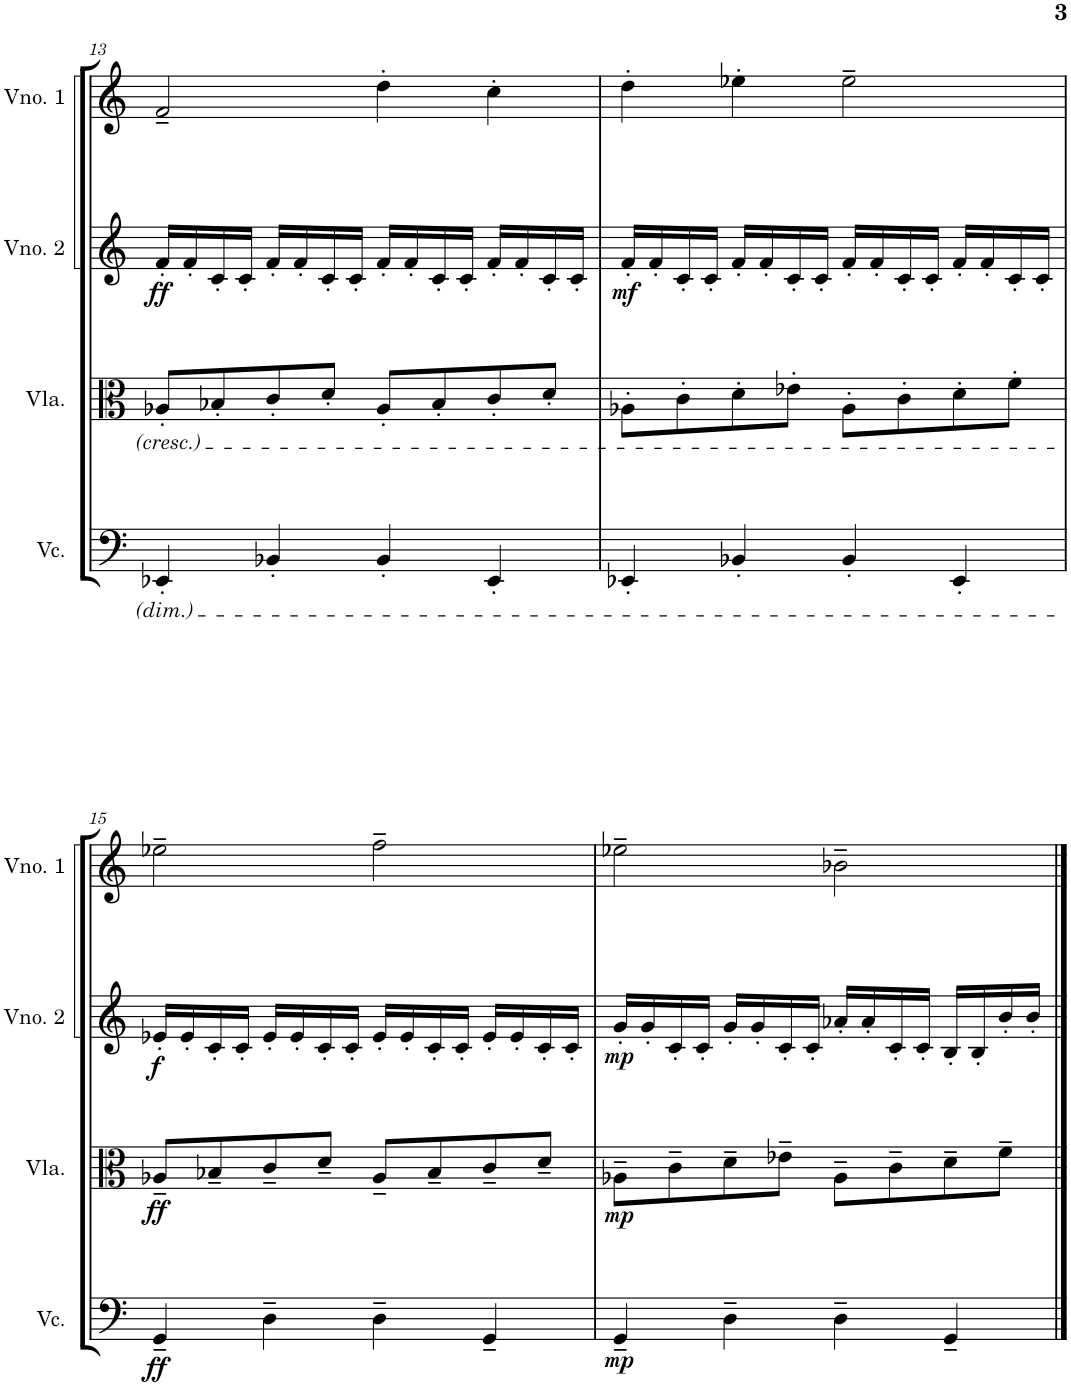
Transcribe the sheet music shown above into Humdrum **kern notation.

**kern	**dynam	**kern	**dynam	**kern	**dynam	**kern
*part4	*part4	*part3	*part3	*part2	*part2	*part1
*staff4	*staff4	*staff3	*staff3	*staff2	*staff2	*staff1
*I"Violoncelo	*	*I"Viola	*	*I"Violino 2	*	*I"Violino 1
*I'Vc.	*	*I'Vla.	*	*I'Vno. 2	*	*I'Vno. 1
!!LO:PB:g=z
*clefF4	*	*clefC3	*	*clefG2	*	*clefG2
*k[]	*	*k[]	*	*k[]	*	*k[]
*M4/4	*	*M4/4	*	*M4/4	*	*M4/4
=13	=13	=13	=13	=13	=13	=13
!	!	!	!	!	!LO:DY:b	!
4EE-X'/	.	8A-X'/L	.	16f'/LL	ff	2f~/
.	.	.	.	16f'/	.	.
.	.	8B-X'/	.	16c'/	.	.
.	.	.	.	16c'/JJ	.	.
4BB-X'/	.	8c'/	.	16f'/LL	.	.
.	.	.	.	16f'/	.	.
.	.	8d'/J	.	16c'/	.	.
.	.	.	.	16c'/JJ	.	.
4BB-'/	.	8A-'/L	.	16f'/LL	.	4dd'\
.	.	.	.	16f'/	.	.
.	.	8B-'/	.	16c'/	.	.
.	.	.	.	16c'/JJ	.	.
4EE-'/	.	8c'/	.	16f'/LL	.	4cc'\
.	.	.	.	16f'/	.	.
.	.	8d'/J	.	16c'/	.	.
.	.	.	.	16c'/JJ	.	.
=14	=14	=14	=14	=14	=14	=14
!	!	!	!	!	!LO:DY:b	!
4EE-X'/	.	8A-X'\L	.	16f'/LL	mf	4dd'\
.	.	.	.	16f'/	.	.
.	.	8c'\	.	16c'/	.	.
.	.	.	.	16c'/JJ	.	.
4BB-X'/	.	8d'\	.	16f'/LL	.	4ee-X'\
.	.	.	.	16f'/	.	.
.	.	8e-X'\J	.	16c'/	.	.
.	.	.	.	16c'/JJ	.	.
4BB-'/	.	8A-'\L	.	16f'/LL	.	2ee-~\
.	.	.	.	16f'/	.	.
.	.	8c'\	.	16c'/	.	.
.	.	.	.	16c'/JJ	.	.
4EE-'/	.	8d'\	.	16f'/LL	.	.
.	.	.	.	16f'/	.	.
.	.	8f'\J	.	16c'/	.	.
.	.	.	.	16c'/JJ	.	.
!!LO:LB:g=z
=15	=15	=15	=15	=15	=15	=15
!	!LO:DY:b	!	!LO:DY:b	!	!LO:DY:b	!
4GG~/	ff	8A-X~/L	ff	16e-X'/LL	f	2ee-X~\
.	.	.	.	16e-'/	.	.
.	.	8B-X~/	.	16c'/	.	.
.	.	.	.	16c'/JJ	.	.
4D~\	.	8c~/	.	16e-'/LL	.	.
.	.	.	.	16e-'/	.	.
.	.	8d~/J	.	16c'/	.	.
.	.	.	.	16c'/JJ	.	.
4D~\	.	8A-~/L	.	16e-'/LL	.	2ff~\
.	.	.	.	16e-'/	.	.
.	.	8B-~/	.	16c'/	.	.
.	.	.	.	16c'/JJ	.	.
4GG~/	.	8c~/	.	16e-'/LL	.	.
.	.	.	.	16e-'/	.	.
.	.	8d~/J	.	16c'/	.	.
.	.	.	.	16c'/JJ	.	.
=16	=16	=16	=16	=16	=16	=16
!	!LO:DY:b	!	!LO:DY:b	!	!LO:DY:b	!
4GG~/	mp	8A-X~\L	mp	16g'/LL	mp	2ee-X~\
.	.	.	.	16g'/	.	.
.	.	8c~\	.	16c'/	.	.
.	.	.	.	16c'/JJ	.	.
4D~\	.	8d~\	.	16g'/LL	.	.
.	.	.	.	16g'/	.	.
.	.	8e-X~\J	.	16c'/	.	.
.	.	.	.	16c'/JJ	.	.
4D~\	.	8A-~\L	.	16a-X'/LL	.	2b-X~\
.	.	.	.	16a-'/	.	.
.	.	8c~\	.	16c'/	.	.
.	.	.	.	16c'/JJ	.	.
4GG~/	.	8d~\	.	16B'/LL	.	.
.	.	.	.	16B'/	.	.
.	.	8f~\J	.	16b'/	.	.
.	.	.	.	16b'/JJ	.	.
==	==	==	==	==	==	==
*-	*-	*-	*-	*-	*-	*-
